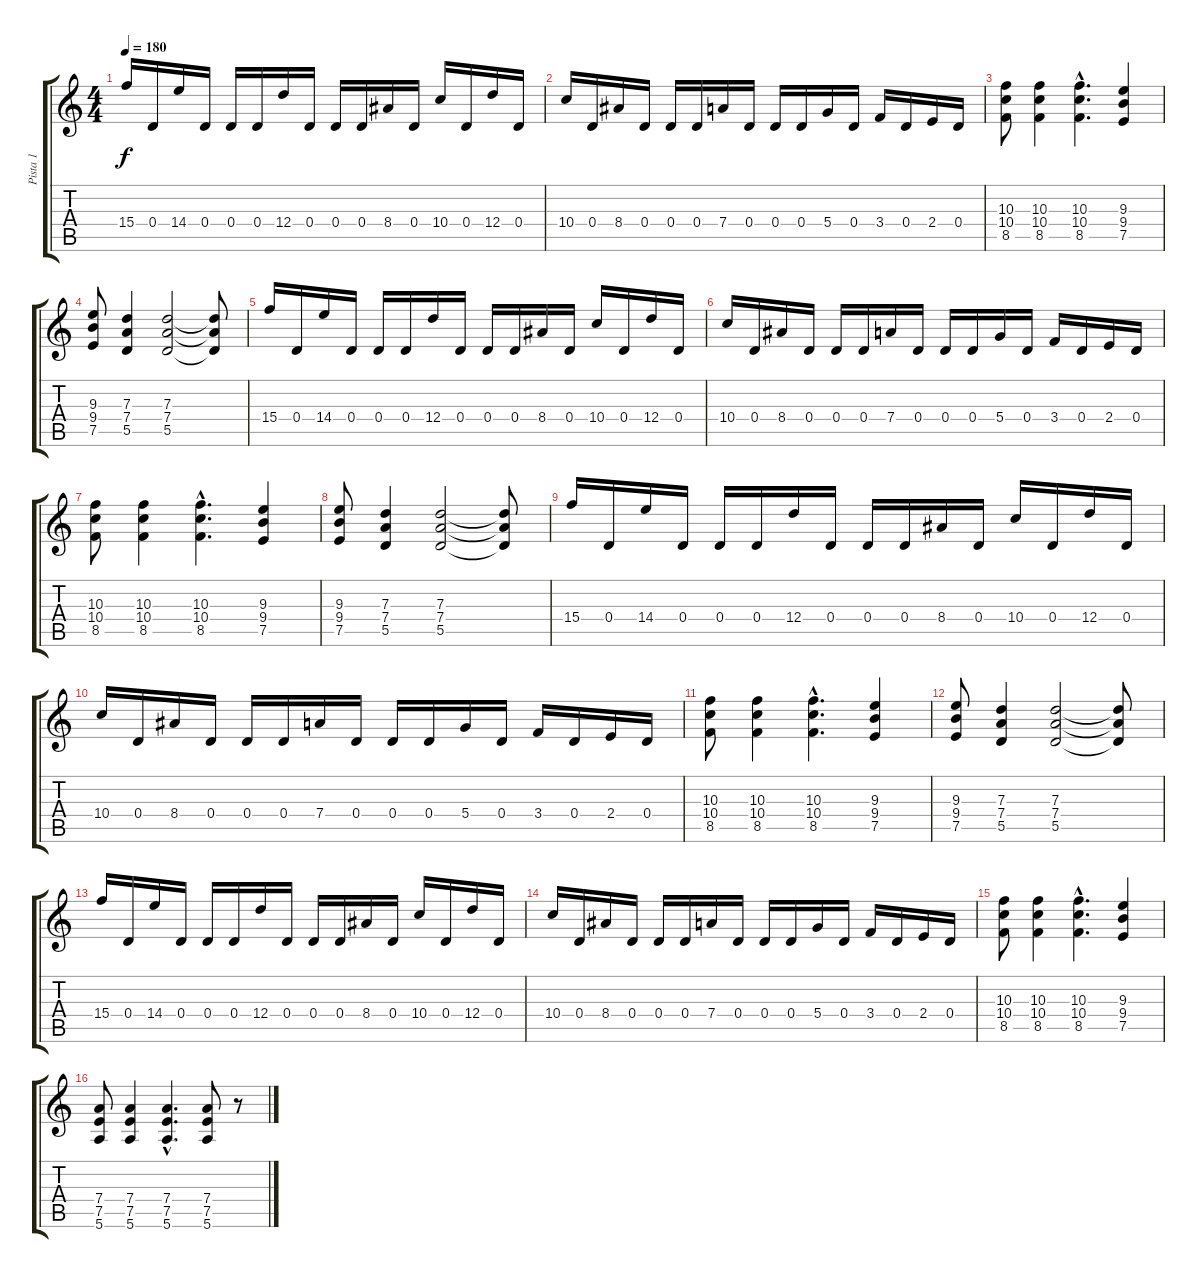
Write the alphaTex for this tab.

\track ("Pista 1" "Pista 1") {instrument distortionguitar}
\staff {score tabs}
\tuning (E4 B3 G3 D3 A2 E2) {hide}
\ts (4 4)
\tempo 180
\clef g2
\ks c
15.4.16{dy f} 0.4.16 14.4.16 0.4.16 0.4.16 0.4.16 12.4.16 0.4.16 0.4.16 0.4.16 8.4.16 0.4.16 10.4.16 0.4.16 12.4.16 0.4.16 |
10.4.16 0.4.16 8.4.16 0.4.16 0.4.16 0.4.16 7.4.16 0.4.16 0.4.16 0.4.16 5.4.16 0.4.16 3.4.16 0.4.16 2.4.16 0.4.16 |
(10.3 10.4 8.5).8 (10.3 10.4 8.5).4 (10.3{hac} 10.4{hac} 8.5{hac}).4{d} (9.3 9.4 7.5).4 |
(9.3 9.4 7.5).8 (7.3 7.4 5.5).4 (7.3 7.4 5.5).2 (7.3{t} 7.4{t} 5.5{t}).8 |
15.4.16 0.4.16 14.4.16 0.4.16 0.4.16 0.4.16 12.4.16 0.4.16 0.4.16 0.4.16 8.4.16 0.4.16 10.4.16 0.4.16 12.4.16 0.4.16 |
10.4.16 0.4.16 8.4.16 0.4.16 0.4.16 0.4.16 7.4.16 0.4.16 0.4.16 0.4.16 5.4.16 0.4.16 3.4.16 0.4.16 2.4.16 0.4.16 |
(10.3 10.4 8.5).8 (10.3 10.4 8.5).4 (10.3{hac} 10.4{hac} 8.5{hac}).4{d} (9.3 9.4 7.5).4 |
(9.3 9.4 7.5).8 (7.3 7.4 5.5).4 (7.3 7.4 5.5).2 (7.3{t} 7.4{t} 5.5{t}).8 |
15.4.16 0.4.16 14.4.16 0.4.16 0.4.16 0.4.16 12.4.16 0.4.16 0.4.16 0.4.16 8.4.16 0.4.16 10.4.16 0.4.16 12.4.16 0.4.16 |
10.4.16 0.4.16 8.4.16 0.4.16 0.4.16 0.4.16 7.4.16 0.4.16 0.4.16 0.4.16 5.4.16 0.4.16 3.4.16 0.4.16 2.4.16 0.4.16 |
(10.3 10.4 8.5).8 (10.3 10.4 8.5).4 (10.3{hac} 10.4{hac} 8.5{hac}).4{d} (9.3 9.4 7.5).4 |
(9.3 9.4 7.5).8 (7.3 7.4 5.5).4 (7.3 7.4 5.5).2 (7.3{t} 7.4{t} 5.5{t}).8 |
15.4.16 0.4.16 14.4.16 0.4.16 0.4.16 0.4.16 12.4.16 0.4.16 0.4.16 0.4.16 8.4.16 0.4.16 10.4.16 0.4.16 12.4.16 0.4.16 |
10.4.16 0.4.16 8.4.16 0.4.16 0.4.16 0.4.16 7.4.16 0.4.16 0.4.16 0.4.16 5.4.16 0.4.16 3.4.16 0.4.16 2.4.16 0.4.16 |
(10.3 10.4 8.5).8 (10.3 10.4 8.5).4 (10.3{hac} 10.4{hac} 8.5{hac}).4{d} (9.3 9.4 7.5).4 |
(7.4 7.5 5.6).8 (7.4 7.5 5.6).4 (7.4{hac} 7.5{hac} 5.6{hac}).4{d} (7.4 7.5 5.6).8 r.8
